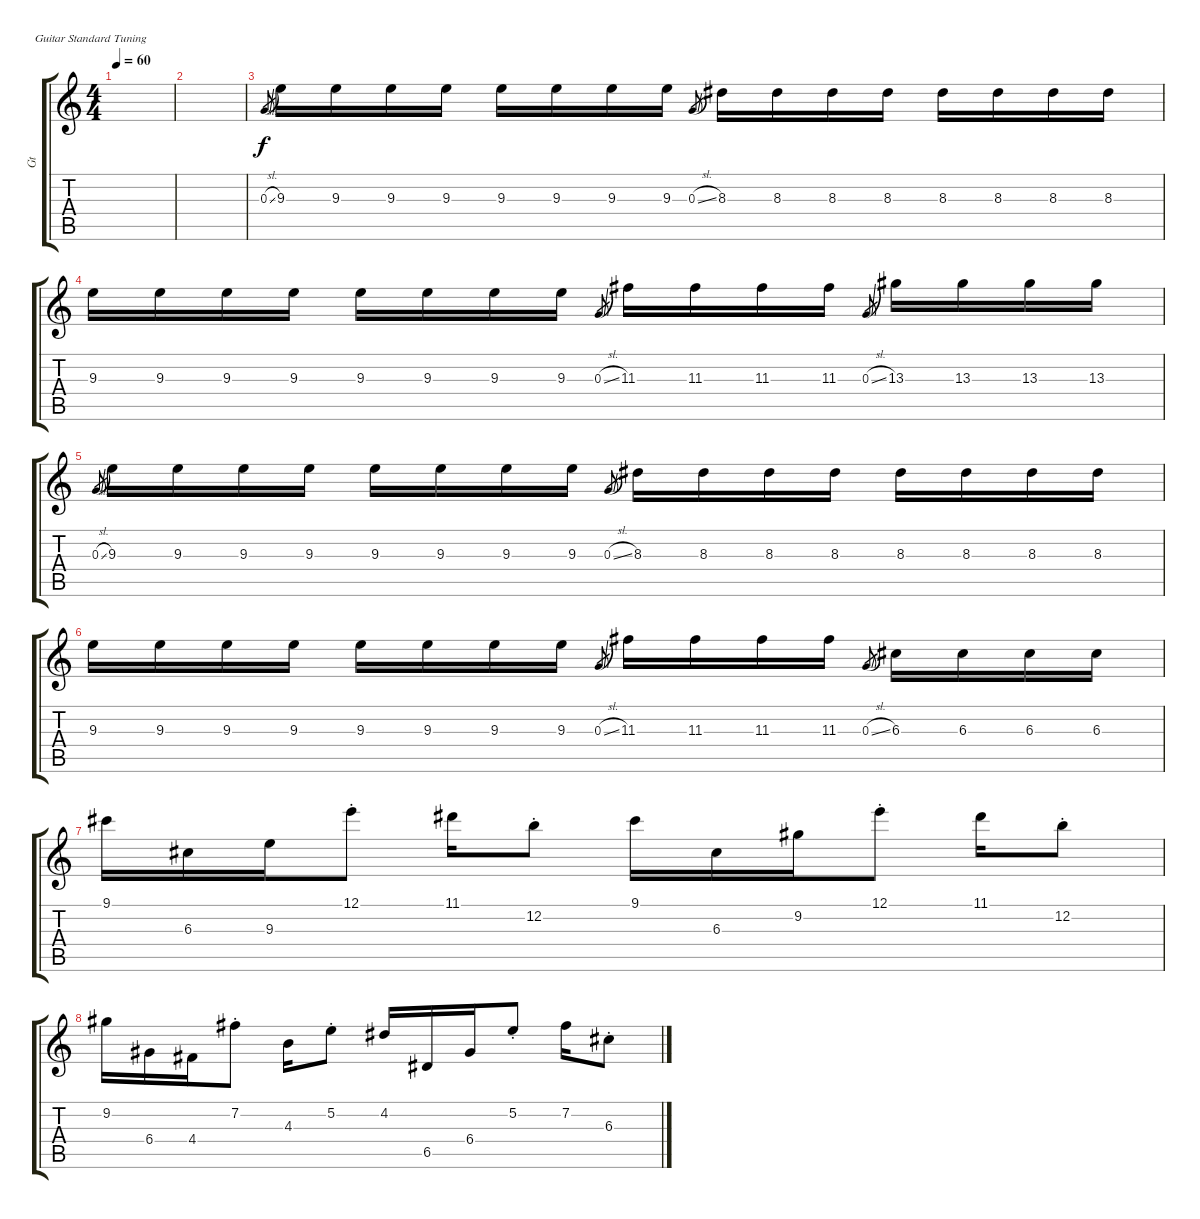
\defaultSystemsLayout 4
\track ("Guitar" "Gt") {instrument distortionguitar}
\staff {score tabs}
\tuning (E4 B3 G3 D3 A2 E2)
\ts (4 4)
\tempo 60
\clef g2
\ks c
|
\scale
1.06936 |
\scale
0.930643 0.3{sl}.8{gr} 9.3.16 9.3.16 9.3.16 9.3.16 9.3.16 9.3.16 9.3.16 9.3.16 0.3{sl}.8{gr} 8.3.16 8.3.16 8.3.16 8.3.16 8.3.16 8.3.16 8.3.16 8.3.16 |
\scale
1.03909 9.3.16 9.3.16 9.3.16 9.3.16 9.3.16 9.3.16 9.3.16 9.3.16 0.3{sl}.8{gr} 11.3.16 11.3.16 11.3.16 11.3.16 0.3{sl}.8{gr} 13.3.16 13.3.16 13.3.16 13.3.16 |
\scale
0.960908 0.3{sl}.8{gr} 9.3.16 9.3.16 9.3.16 9.3.16 9.3.16 9.3.16 9.3.16 9.3.16 0.3{sl}.8{gr} 8.3.16 8.3.16 8.3.16 8.3.16 8.3.16 8.3.16 8.3.16 8.3.16 |
9.3.16 9.3.16 9.3.16 9.3.16 9.3.16 9.3.16 9.3.16 9.3.16 0.3{sl}.8{gr} 11.3.16 11.3.16 11.3.16 11.3.16 0.3{sl}.8{gr} 6.3.16 6.3.16 6.3.16 6.3.16 |
9.1.16 6.3.16 9.3.16 12.1{st}.8 11.1.16 12.2{st}.8 9.1.16 6.3.16 9.2.16 12.1{st}.8 11.1.16 12.2{st}.8 |
9.2.16 6.4.16 4.4.16 7.2{st}.8 4.3.16 5.2{st}.8 4.2.16 6.5.16 6.4.16 5.2{st}.8 7.2.16 6.3{st}.8
